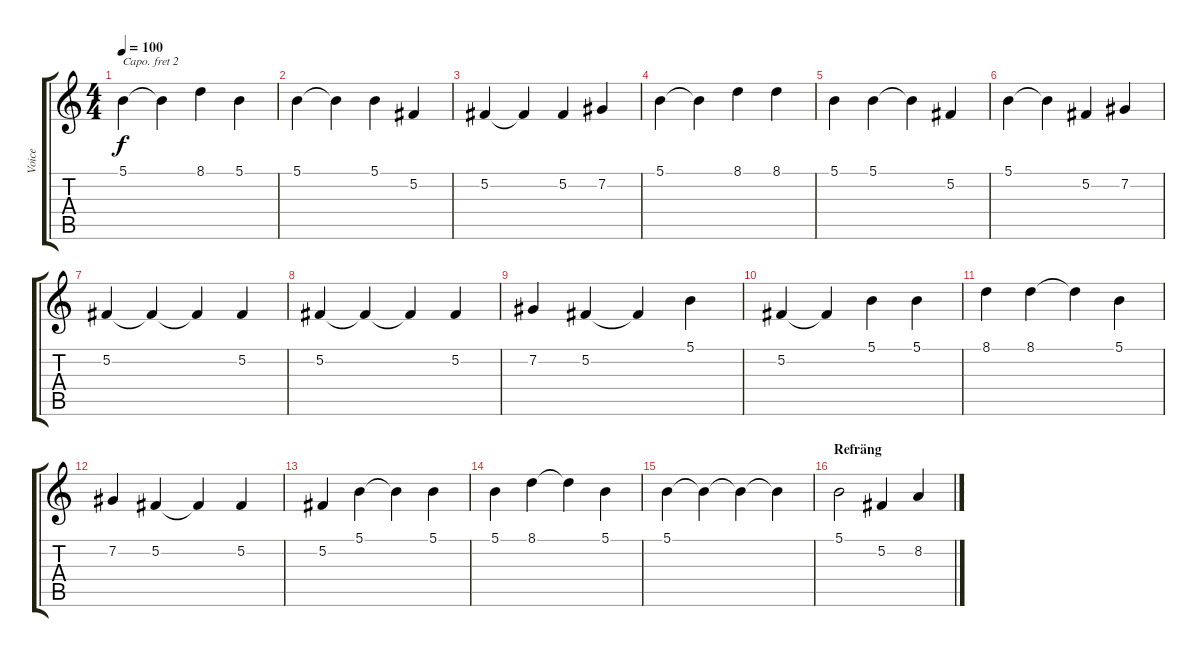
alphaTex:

\track ("Voice" "Voice") {instrument flute}
\staff {score tabs}
\capo 2
\tuning (E4 B3 G3 D3 A2 E2) {hide}
\ts (4 4)
\tempo 100
\clef g2
\ks c
5.1.4{dy f} 5.1{t}.4 8.1.4 5.1.4 |
5.1.4 5.1{t}.4 5.1.4 5.2.4 |
5.2.4 5.2{t}.4 5.2.4 7.2.4 |
5.1.4 5.1{t}.4 8.1.4 8.1.4 |
5.1.4 5.1.4 5.1{t}.4 5.2.4 |
5.1.4 5.1{t}.4 5.2.4 7.2.4 |
5.2.4 5.2{t}.4 5.2{t}.4 5.2.4 |
5.2.4 5.2{t}.4 5.2{t}.4 5.2.4 |
7.2.4 5.2.4 5.2{t}.4 5.1.4 |
5.2.4 5.2{t}.4 5.1.4 5.1.4 |
8.1.4 8.1.4 8.1{t}.4 5.1.4 |
7.2.4 5.2.4 5.2{t}.4 5.2.4 |
5.2.4 5.1.4 5.1{t}.4 5.1.4 |
5.1.4 8.1.4 8.1{t}.4 5.1.4 |
5.1.4 5.1{t}.4 5.1{t}.4 5.1{t}.4 |
\section ("" "Refräng")
5.1.2 5.2.4 8.2.4
